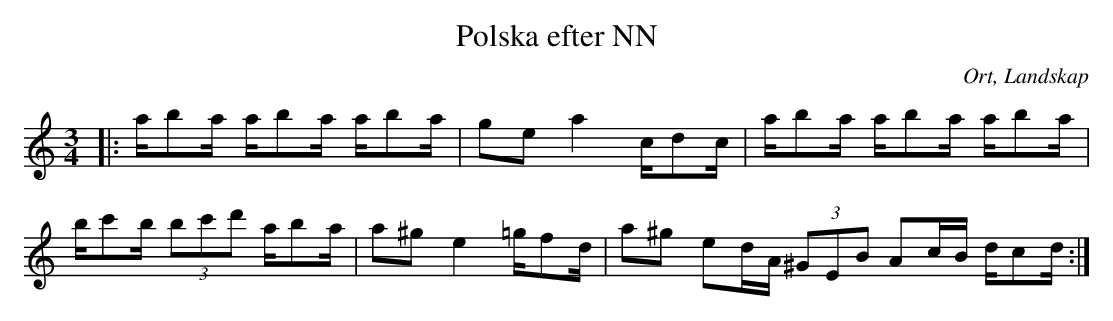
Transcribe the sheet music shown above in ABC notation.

X:1
T:Polska efter NN
O:Ort, Landskap
M:3/4
L:1/8
K:C
|: a/ba/ a/ba/ a/ba/ | ge a2 c/dc/ |a/ba/ a/ba/ a/ba/| b/c'b/ (3bc'd' a/ba/| a^g e2 =g/fd/ |a^g ed/A/ (3^GEB Ac/B/ d/cd/:|
